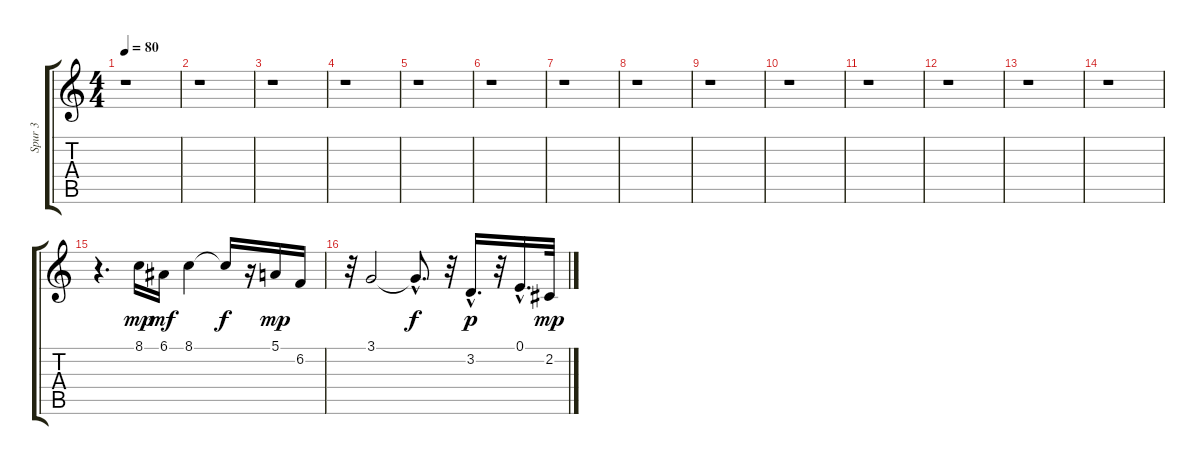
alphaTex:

\track ("Spur 3" "Spur 3") {instrument brasssection}
\staff {score tabs}
\tuning (E4 B3 G3 D3 A2 E2) {hide}
\ts (4 4)
\tempo 80
\clef g2
\ks c
r.1{dy f} |
r.1 |
r.1 |
r.1 |
r.1 |
r.1 |
r.1 |
r.1 |
r.1 |
r.1 |
r.1 |
r.1 |
r.1 |
r.1 |
r.4{d} 8.1.16{dy mp} 6.1.16{dy mf} 8.1.4 8.1{t}.16{dy f} r.16 5.1.16{dy mp} 6.2.16 |
r.32 3.1.2 3.1{hac t}.8{d dy f} r.32 3.2{hac}.16{d dy p} r.32 0.1{hac}.16{d} 2.2.32{dy mp}
